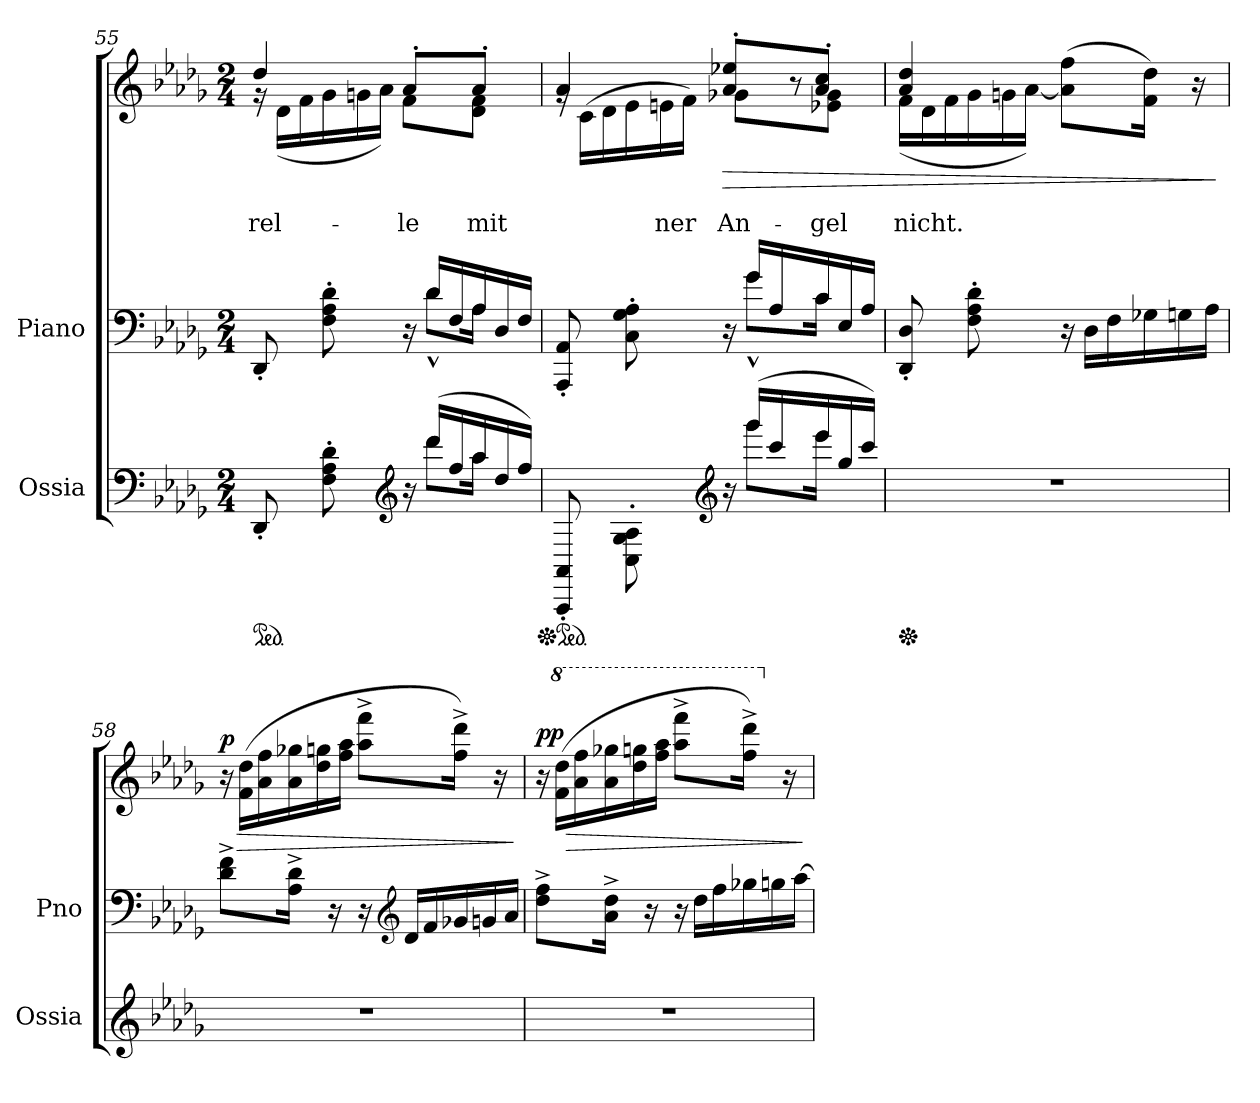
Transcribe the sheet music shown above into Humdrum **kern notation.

**kern	**kern	**kern	**text	**text	**dynam
*part2	*part1	*part1	*part1	*part1	*part1
*staff3	*staff2	*staff1	*staff1	*staff1	*staff1/2
*I"Ossia	*I"Piano	*	*	*	*
*I'Ossia	*I'Pno	*	*	*	*
*clefF4	*clefF4	*clefG2	*	*	*
*k[b-e-a-d-g-]	*k[b-e-a-d-g-]	*k[b-e-a-d-g-]	*	*	*
*M2/4	*M2/4	*M2/4	*	*	*
*ped	*	*	*	*	*
=55	=55	=55	=55	=55	=55
*^	*^	*	*	*	*
!	!	!	!	!	!	!LO:LY:a	!
*	*	*	*	*^	*	*	*
*	*	*	*	*	*Xtuplet	*	*	*
8DD-'/	4ryy	8DD-'/	4ryy	4dd-/	24rg	.	-rel-	.
.	.	.	.	.	(<24d-\LL	.	.	.
.	.	.	.	.	24f\	.	.	.
8F\' 8A-\' 8d-\'	.	8F\' 8A-\' 8d-\'	.	.	24g-\	.	.	.
.	.	.	.	.	24gn\	.	.	.
.	.	.	.	.	24a-\JJ)	.	.	.
*clefG2	*	*	*	*	*	*	*	*
*Xtuplet	*	*Xtuplet	*	*	*	*	*	*
!	!	!	!	!	!	!	!LO:LY:a	!
24r	24ryy	24r	24ryy	8a-'/L	8f\L	.	-le	.
(>24ddd-/LL	12ddd-\L	24d-/LL	12d-^^\L	.	.	.	.	.
24ff/	.	24F/	.	.	.	.	.	.
!	!	!	!	!	!	!	!LO:LY:a	!
24aa-/	24aa-\Jk	24A-/	24A-\Jk	8a-'/J	8d-\ 8f\J	.	mit	.
24dd-/	24ryy	24D-/	24ryy	.	.	.	.	.
24ff/JJ)	24ryy	24F/JJ	24ryy	.	.	.	.	.
*	*	*	*	*v	*v	*	*	*
!!LO:PB:g=z
=56	=56	=56	=56	=56	=56	=56	=56
*Xped	*	*	*	*	*	*	*
*ped	*	*	*	*	*	*	*
!	!	!	!	!	!	!LO:LY:a	!
*	*	*	*	*^	*	*	*
*	*	*	*	*	*^	*	*	*
8AAA-/' 8AA-/'	4ryy	8AAA-/' 8AA-/'	4ryy	24a-\yy	24rg	4a-/	.	sei-	.
.	.	.	.	(<24c\LL	24c\LLyy	.	.	.	.
.	.	.	.	24d-\	24d-\yy	.	.	.	.
8C\' 8G-\' 8A-\'	.	8C\' 8G-\' 8A-\'	.	24e-\	24e-\yy	.	.	.	.
!	!	!	!	!	!	!	!	!LO:LY:a	!
.	.	.	.	24en\	24e\yy	.	.	-ner	.
.	.	.	.	24f\JJ)	24f\JJyy	.	.	.	.
*clefG2	*	*	*	*	*	*	*	*	*
!	!	!	!	!	!	!	!	!LO:LY:a	!LO:HP:b
24r	24ryy	24r	24ryy	8a-/' 8ee-X/'L	8g-X\L	1920%239ryy	.	An-	>
(>24ggg-/LL	12ggg-\L	24g-/LL	12g-^^\L	.	.	.	.	.	.
24ccc/	.	24A-/	.	.	.	.	.	.	.
.	.	.	.	.	.	8r	.	.	.
!	!	!	!	!	!	!	!	!LO:LY:a	!
24eee-/	24eee-\Jk	24c/	24c\Jk	8a-/' 8cc/'J	8e-X\ 8g-\J	.	.	-gel	.
24gg-/	24ryy	24E-/	24ryy	.	.	.	.	.	.
24ccc/JJ)	24ryy	24A-/JJ	24ryy	.	.	.	.	.	.
.	.	.	.	.	.	1920ryy	.	.	.
*v	*v	*	*	*	*	*	*	*	*
*	*v	*v	*	*	*	*	*	*
*	*	*v	*v	*v	*	*	*
=57	=57	=57	=57	=57	=57
*Xped	*	*	*	*	*
*	*	*^	*	*	*
*	*	*	*^	*	*	*
!	!	!	!	!	!	!LO:LY:a	!
*	*	*	*v	*v	*	*	*
2r	8DD-/' 8D-/'	4a-/ 4dd-/	(<24f\LL	.	nicht.	.
.	.	.	24d-\	.	.	.
.	.	.	24f\	.	.	.
.	8F\' 8A-\' 8d-\'	.	24g-\	.	.	.
.	.	.	24gn\	.	.	.
.	.	.	[24a-\JJ)	.	.	.
.	24r	(<8a-\] 8ff\L	8ryy	.	.	.
.	24D-\LL	.	.	.	.	.
.	24F\	.	.	.	.	.
.	24G-X\	16f\ 16dd-\Jk)	16ryy	.	.	.
.	24Gn\	.	.	.	.	.
.	.	16r	16ryy	.	.	.
.	24A-\JJ	.	.	.	.	.
*	*	*v	*v	*	*	*
.	.	.	.	.	]
=58	=58	=58	=58	=58	=58
!	!	!	!	!	!LO:DY:b
2r	8d-\^ 8f\^L	24r	.	.	p
!	!	!	!	!	!LO:HP:b
.	.	(>24f\ 24dd-\LL	.	.	>
.	.	24a-\ 24ff\	.	.	.
.	16A-\^ 16d-\^Jk	24a-\ 24gg-X\	.	.	.
.	.	24dd-\ 24ggn\	.	.	.
.	16r	.	.	.	.
.	.	24ff\ 24aa-\JJ	.	.	.
.	24r	8aa-\^ 8fff\^L	.	.	.
*	*clefG2	*	*	*	*
.	24d-/LL	.	.	.	.
.	24f/	.	.	.	.
.	24g-X/	16ff\^ 16ddd-\^Jk)	.	.	.
.	24gn/	.	.	.	.
.	.	16r	.	.	.
.	24a-/JJ	.	.	.	.
.	.	.	.	.	]
!!LO:LB:g=z
=59	=59	=59	=59	=59	=59
!	!	!	!	!	!LO:HP:b
!	!	!	!	!	!LO:DY:n=1:b
2r	8dd-\^ 8ff\^L	24r	.	.	> pp
*	*	*8va	*	*	*
.	.	(>24ff\ 24ddd-\LL	.	.	.
.	.	24aa-\ 24fff\	.	.	.
.	16a-\^ 16dd-\^Jk	24aa-\ 24ggg-X\	.	.	.
.	.	24ddd-\ 24gggn\	.	.	.
.	16r	.	.	.	.
.	.	24fff\ 24aaa-\JJ	.	.	.
.	24r	8aaa-\^ 8ffff\^L	.	.	.
.	24dd-\LL	.	.	.	.
.	24ff\	.	.	.	.
.	24gg-X\	16fff\^ 16dddd-\^Jk)	.	.	.
.	24ggn\	.	.	.	.
*	*	*X8va	*	*	*
.	.	16r	.	.	.
.	[24aa-\JJ	.	.	.	.
.	.	.	.	.	]
=	=	=	=	=	=
*-	*-	*-	*-	*-	*-
